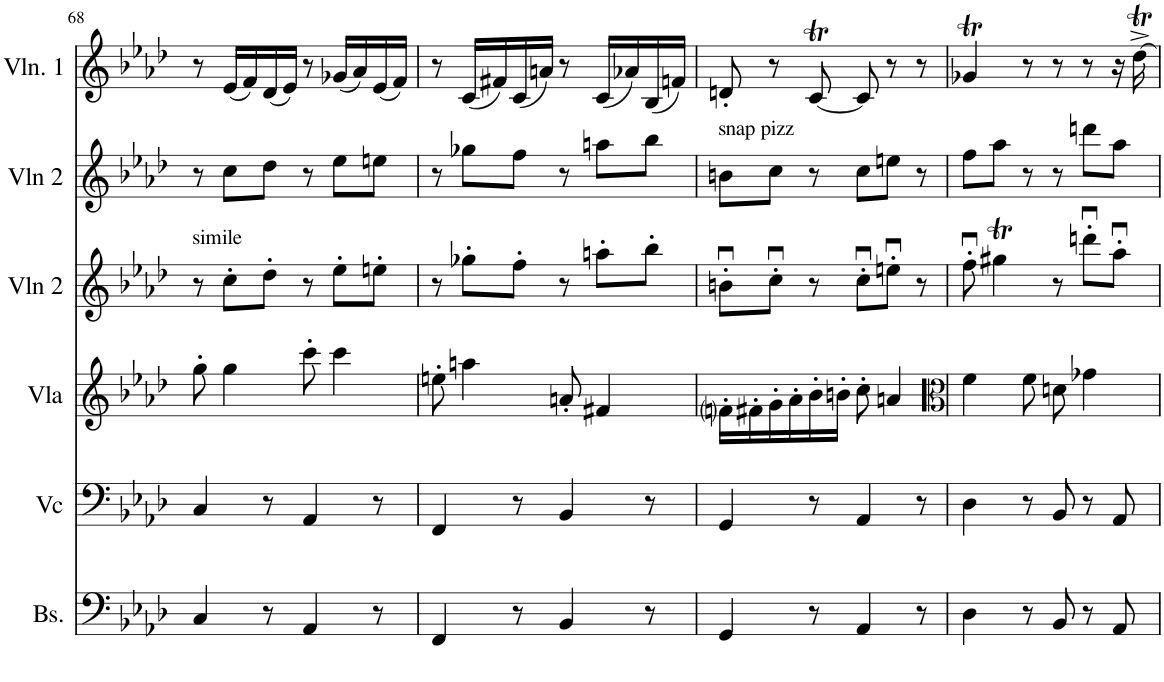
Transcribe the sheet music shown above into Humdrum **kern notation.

**kern	**kern	**kern	**kern	**kern	**kern
*part6	*part5	*part4	*part3	*part2	*part1
*staff6	*staff5	*staff4	*staff3	*staff2	*staff1
*I"Bass	*I"Cello	*I"Viola	*I"Violins 2	*I"Violin 2	*I"Violin 1
*I'Bs.	*	*I'Vla	*I'Vln 2	*I'Vln 2	*I'Vln. 1
!!LO:PB:g=z
*clefF4	*clefF4	*clefG2	*clefG2	*clefG2	*clefG2
*k[b-e-a-d-]	*k[b-e-a-d-]	*k[b-e-a-d-]	*k[b-e-a-d-]	*k[b-e-a-d-]	*k[b-e-a-d-]
*M6/8	*M6/8	*M6/8	*M6/8	*M6/8	*M6/8
=68	=68	=68	=68	=68	=68
!	!	!	!LO:TX:a:t=simile	!	!
4C/	4C/	8gg'\	8r	8r	8r
.	.	4gg\	8cc'\L	8cc\L	(16e-/LL
.	.	.	.	.	16f/)
8r	8r	.	8dd-'\J	8dd-\J	(16d-/
.	.	.	.	.	16e-/JJ)
4AA-/	4AA-/	8ccc'\	8r	8r	8r
.	.	4ccc\	8ee-'\L	8ee-\L	(16g-X/LL
.	.	.	.	.	16a-/)
8r	8r	.	8een'\J	8een\J	(16e-/
.	.	.	.	.	16f/JJ)
=69	=69	=69	=69	=69	=69
4FF/	4FF/	8een'\	8r	8r	8r
.	.	4aan\	8gg-X'\L	8gg-X\L	(16c/LL
.	.	.	.	.	16f#X/)
8r	8r	.	8ff'\J	8ff\J	(16c/
.	.	.	.	.	16an/JJ)
4BB-/	4BB-/	8an'/	8r	8r	8r
.	.	4f#X/	8aan'\L	8aan\L	(16c/LL
.	.	.	.	.	16a-X/)
8r	8r	.	8bb-'\J	8bb-\J	(16B-/
.	.	.	.	.	16fn/JJ)
=70	=70	=70	=70	=70	=70
!	!	!	!	!LO:TX:a:t=snap pizz	!
4GG/	4GG/	16fni'\LL	8bnu'\L	8bn\L	8dn'/
.	.	16f#X'\	.	.	.
.	.	16g'\	8ccu'\J	8cc\J	8r
.	.	16a-'\	.	.	.
8r	8r	16b-'\	8r	8r	[8ct/
.	.	16bn'\JJ	.	.	.
4AA-/	4AA-/	8cc'\	8ccu'\L	8cc\L	8c/]
.	.	4an/	8eenu'\J	8een\J	8r
8r	8r	.	8r	8r	8r
=71	=71	=71	=71	=71	=71
*	*	*clefC3	*	*	*
4D-\	4D-\	4f\	8ffu'\	8ff\L	4g-XT/
.	.	.	4gg#Xt\	8aa-\J	.
8r	8r	8f\	.	8r	8r
8BB-/	8BB-/	8dn\	8r	8r	8r
8r	8r	4g-X\	8dddnu'\L	8dddn\L	8r
8AA-/	8AA-/	.	8aa-u'\J	8aa-\J	16r
.	.	.	.	.	[16dd-T^\
=	=	=	=	=	=
*-	*-	*-	*-	*-	*-
